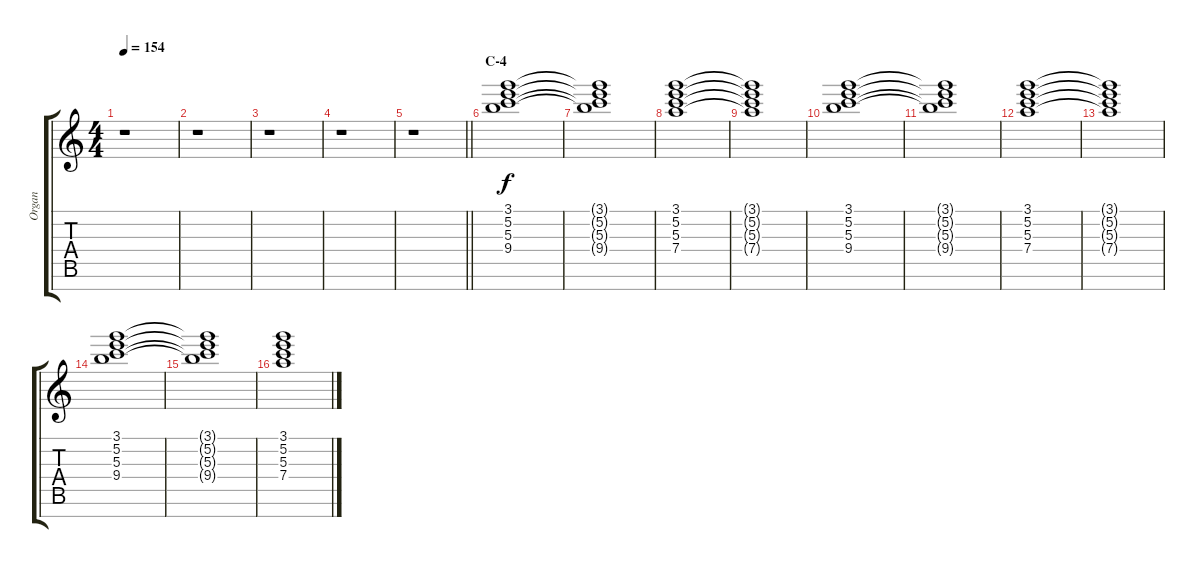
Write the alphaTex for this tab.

\track ("Organ" "Organ") {instrument rockorgan}
\staff {score tabs}
\tuning (E6 B5 G5 D5 A4 E4 B3) {hide}
\ts (4 4)
\tempo 154
\clef g2
\ks c
r.1{dy f} |
r.1 |
r.1 |
r.1 |
\barLineRight lightlight
r.1 |
\section ("" "C-4")
(3.1 5.2 5.3 9.4).1 |
(3.1{t} 5.2{t} 5.3{t} 9.4{t}).1 |
(3.1 5.2 5.3 7.4).1 |
(3.1{t} 5.2{t} 5.3{t} 7.4{t}).1 |
(3.1 5.2 5.3 9.4).1 |
(3.1{t} 5.2{t} 5.3{t} 9.4{t}).1 |
(3.1 5.2 5.3 7.4).1 |
(3.1{t} 5.2{t} 5.3{t} 7.4{t}).1 |
(3.1 5.2 5.3 9.4).1 |
(3.1{t} 5.2{t} 5.3{t} 9.4{t}).1 |
(3.1 5.2 5.3 7.4).1
